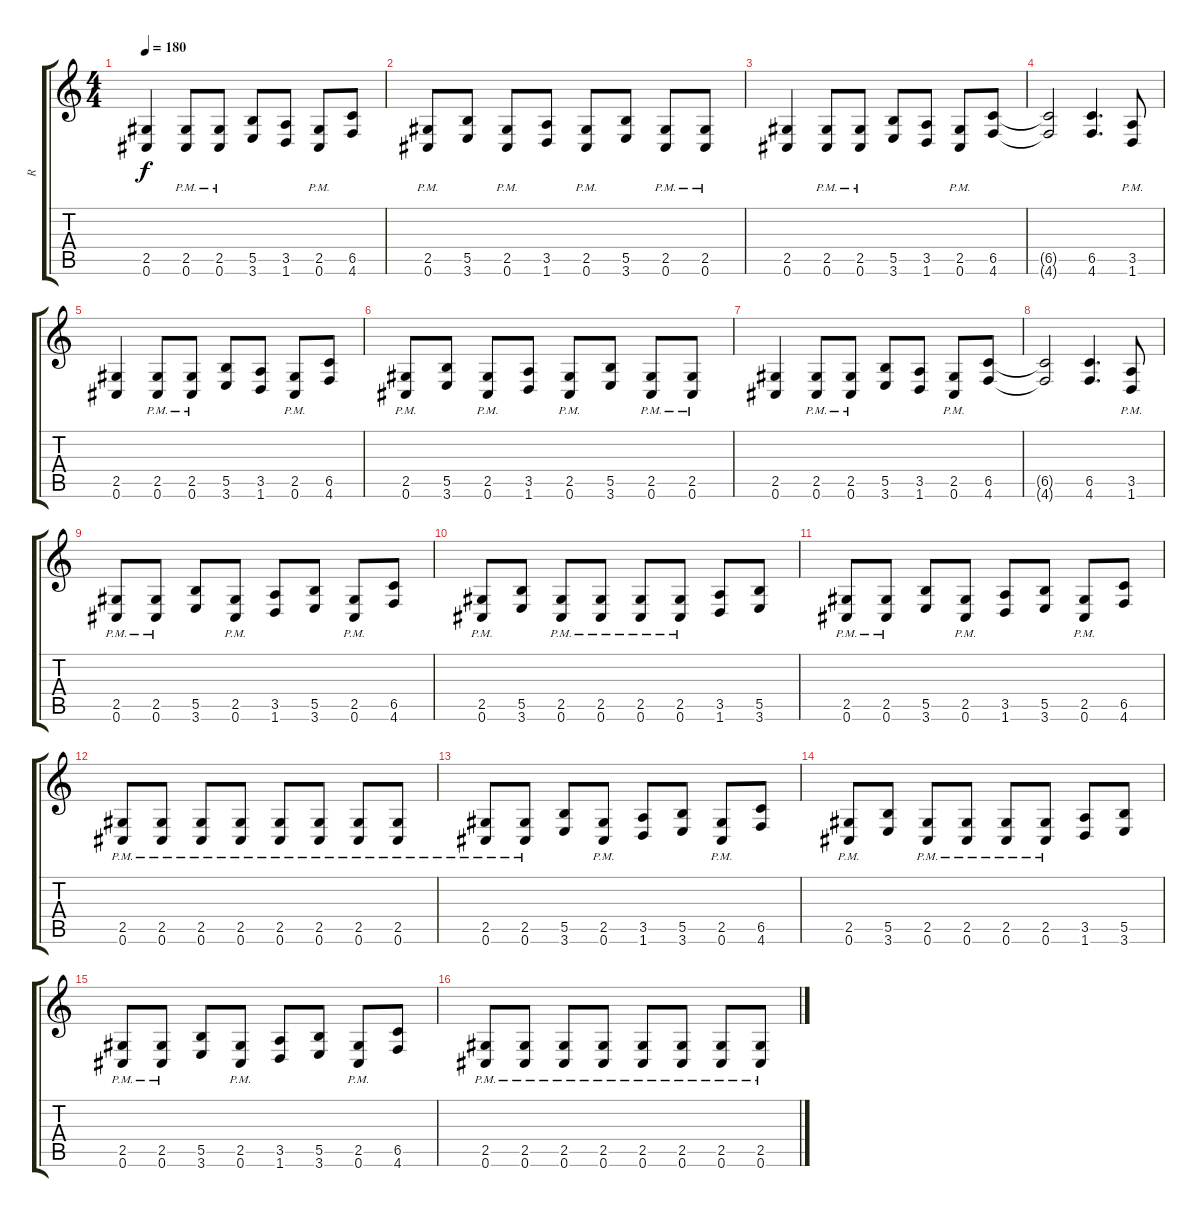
\track ("R" "R") {instrument distortionguitar}
\staff {score tabs}
\tuning (Db4 Ab3 E3 B2 Gb2 Db2) {hide}
\ts (4 4)
\tempo 180
\clef g2
\ks c
(2.5 0.6).4{dy f} (2.5{pm} 0.6{pm}).8 (2.5{pm} 0.6{pm}).8 (5.5 3.6).8 (3.5 1.6).8 (2.5{pm} 0.6{pm}).8 (6.5 4.6).8 |
(2.5{pm} 0.6{pm}).8 (5.5 3.6).8 (2.5{pm} 0.6{pm}).8 (3.5 1.6).8 (2.5{pm} 0.6{pm}).8 (5.5 3.6).8 (2.5{pm} 0.6{pm}).8 (2.5{pm} 0.6{pm}).8 |
(2.5 0.6).4 (2.5{pm} 0.6{pm}).8 (2.5{pm} 0.6{pm}).8 (5.5 3.6).8 (3.5 1.6).8 (2.5{pm} 0.6{pm}).8 (6.5 4.6).8 |
(6.5{t} 4.6{t}).2 (6.5 4.6).4{d} (3.5{pm} 1.6{pm}).8 |
(2.5 0.6).4 (2.5{pm} 0.6{pm}).8 (2.5{pm} 0.6{pm}).8 (5.5 3.6).8 (3.5 1.6).8 (2.5{pm} 0.6{pm}).8 (6.5 4.6).8 |
(2.5{pm} 0.6{pm}).8 (5.5 3.6).8 (2.5{pm} 0.6{pm}).8 (3.5 1.6).8 (2.5{pm} 0.6{pm}).8 (5.5 3.6).8 (2.5{pm} 0.6{pm}).8 (2.5{pm} 0.6{pm}).8 |
(2.5 0.6).4 (2.5{pm} 0.6{pm}).8 (2.5{pm} 0.6{pm}).8 (5.5 3.6).8 (3.5 1.6).8 (2.5{pm} 0.6{pm}).8 (6.5 4.6).8 |
(6.5{t} 4.6{t}).2 (6.5 4.6).4{d} (3.5{pm} 1.6{pm}).8 |
(2.5{pm} 0.6{pm}).8 (2.5{pm} 0.6{pm}).8 (5.5 3.6).8 (2.5 0.6{pm}).8 (3.5 1.6).8 (5.5 3.6).8 (2.5 0.6{pm}).8 (6.5 4.6).8 |
(2.5 0.6{pm}).8 (5.5 3.6).8 (2.5 0.6{pm}).8 (2.5 0.6{pm}).8 (2.5 0.6{pm}).8 (2.5 0.6{pm}).8 (3.5 1.6).8 (5.5 3.6).8 |
(2.5 0.6{pm}).8 (2.5 0.6{pm}).8 (5.5 3.6).8 (2.5 0.6{pm}).8 (3.5 1.6).8 (5.5 3.6).8 (2.5 0.6{pm}).8 (6.5 4.6).8 |
(2.5{pm} 0.6{pm}).8 (2.5{pm} 0.6{pm}).8 (2.5{pm} 0.6{pm}).8 (2.5{pm} 0.6{pm}).8 (2.5{pm} 0.6{pm}).8 (2.5{pm} 0.6{pm}).8 (2.5{pm} 0.6{pm}).8 (2.5{pm} 0.6{pm}).8 |
(2.5{pm} 0.6{pm}).8 (2.5{pm} 0.6{pm}).8 (5.5 3.6).8 (2.5 0.6{pm}).8 (3.5 1.6).8 (5.5 3.6).8 (2.5 0.6{pm}).8 (6.5 4.6).8 |
(2.5 0.6{pm}).8 (5.5 3.6).8 (2.5 0.6{pm}).8 (2.5 0.6{pm}).8 (2.5 0.6{pm}).8 (2.5 0.6{pm}).8 (3.5 1.6).8 (5.5 3.6).8 |
(2.5 0.6{pm}).8 (2.5 0.6{pm}).8 (5.5 3.6).8 (2.5 0.6{pm}).8 (3.5 1.6).8 (5.5 3.6).8 (2.5 0.6{pm}).8 (6.5 4.6).8 |
(2.5{pm} 0.6{pm}).8 (2.5{pm} 0.6{pm}).8 (2.5{pm} 0.6{pm}).8 (2.5{pm} 0.6{pm}).8 (2.5{pm} 0.6{pm}).8 (2.5{pm} 0.6{pm}).8 (2.5{pm} 0.6{pm}).8 (2.5{pm} 0.6{pm}).8
